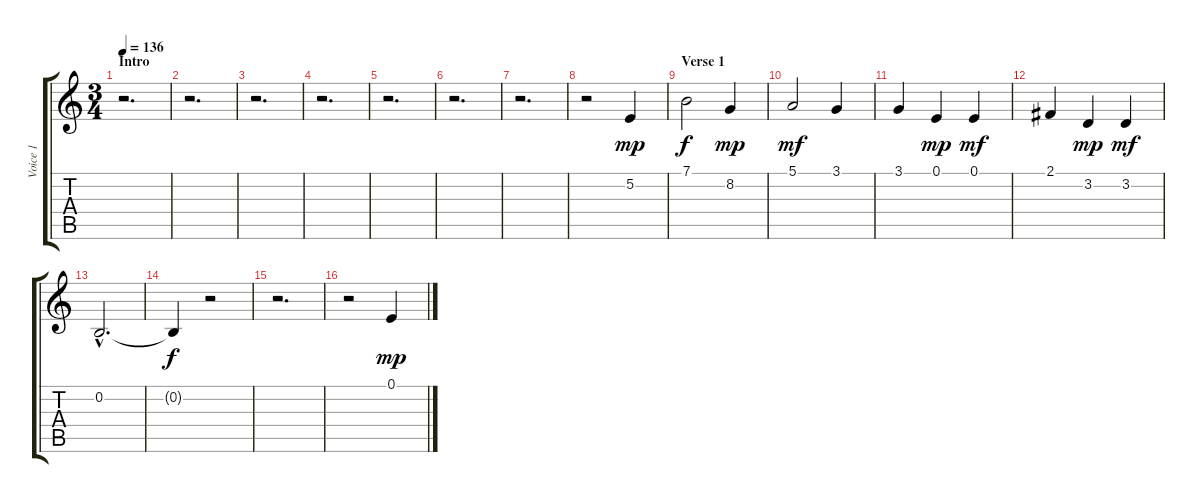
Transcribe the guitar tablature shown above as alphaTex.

\track ("Voice 1" "Voice 1") {instrument lead2sawtooth}
\staff {score tabs}
\tuning (E4 B3 G3 D3 A2 E2) {hide}
\ts (3 4)
\section ("" "Intro")
\tempo 136
\clef g2
\ks c
r.2{d dy mp instrument lead2sawtooth} |
r.2{d} |
r.2{d} |
r.2{d} |
r.2{d} |
r.2{d} |
r.2{d} |
r.2 5.2.4 |
\section ("" "Verse 1")
7.1.2{dy f} 8.2.4{dy mp} |
5.1.2{dy mf} 3.1.4 |
3.1.4 0.1.4{dy mp} 0.1.4{dy mf} |
2.1.4 3.2.4{dy mp} 3.2.4{dy mf} |
0.2{hac}.2{d} |
0.2{t}.4{dy f} r.2 |
r.2{d} |
r.2 0.1.4{dy mp}
